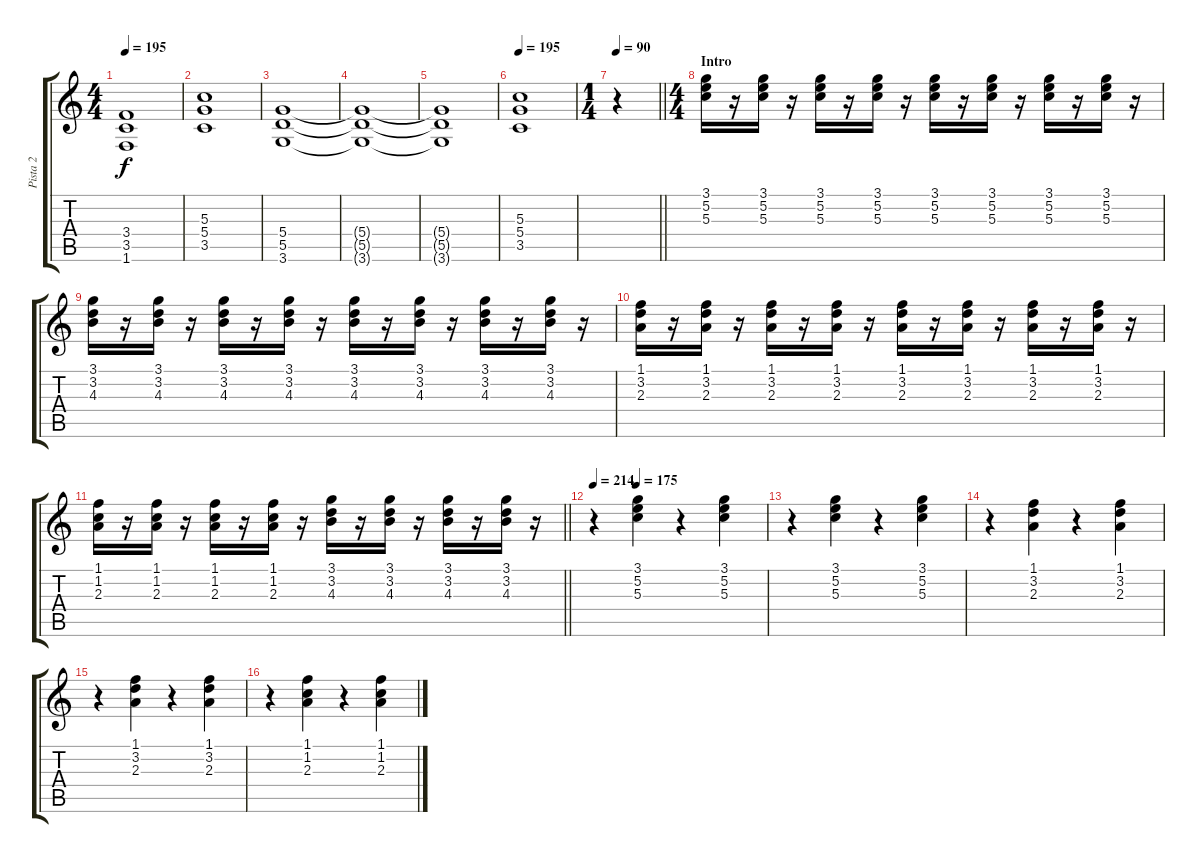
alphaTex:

\track ("Pista 2" "Pista 2") {instrument overdrivenguitar}
\staff {score tabs}
\tuning (E4 B3 G3 D3 A2 E2) {hide}
\ts (4 4)
\tempo 195
\clef g2
\ks c
(3.4 3.5 1.6).1{dy f} |
(5.3 5.4 3.5).1 |
(5.4 5.5 3.6).1 |
(5.4{t} 5.5{t} 3.6{t}).1 |
(5.4{t} 5.5{t} 3.6{t}).1 |
\tempo 195
(5.3 5.4 3.5).1 |
\ts (1 4)
\tempo 90
\barLineRight lightlight
r.4{instrument electricguitarclean} |
\ts (4 4)
\section ("" "Intro")
(3.1 5.2 5.3).16 r.16 (3.1 5.2 5.3).16 r.16 (3.1 5.2 5.3).16 r.16 (3.1 5.2 5.3).16 r.16 (3.1 5.2 5.3).16 r.16 (3.1 5.2 5.3).16 r.16 (3.1 5.2 5.3).16 r.16 (3.1 5.2 5.3).16 r.16 |
(3.1 3.2 4.3).16 r.16 (3.1 3.2 4.3).16 r.16 (3.1 3.2 4.3).16 r.16 (3.1 3.2 4.3).16 r.16 (3.1 3.2 4.3).16 r.16 (3.1 3.2 4.3).16 r.16 (3.1 3.2 4.3).16 r.16 (3.1 3.2 4.3).16 r.16 |
(1.1 3.2 2.3).16 r.16 (1.1 3.2 2.3).16 r.16 (1.1 3.2 2.3).16 r.16 (1.1 3.2 2.3).16 r.16 (1.1 3.2 2.3).16 r.16 (1.1 3.2 2.3).16 r.16 (1.1 3.2 2.3).16 r.16 (1.1 3.2 2.3).16 r.16 |
\barLineRight lightlight
(1.1 1.2 2.3).16 r.16 (1.1 1.2 2.3).16 r.16 (1.1 1.2 2.3).16 r.16 (1.1 1.2 2.3).16 r.16 (3.1 3.2 4.3).16 r.16 (3.1 3.2 4.3).16 r.16 (3.1 3.2 4.3).16 r.16 (3.1 3.2 4.3).16 r.16 |
\tempo 214
\tempo (175 0.25)
r.4 (3.1 5.2 5.3).4 r.4 (3.1 5.2 5.3).4 |
r.4 (3.1 5.2 5.3).4 r.4 (3.1 5.2 5.3).4 |
r.4 (1.1 3.2 2.3).4 r.4 (1.1 3.2 2.3).4 |
r.4 (1.1 3.2 2.3).4 r.4 (1.1 3.2 2.3).4 |
r.4 (1.1 1.2 2.3).4 r.4 (1.1 1.2 2.3).4
